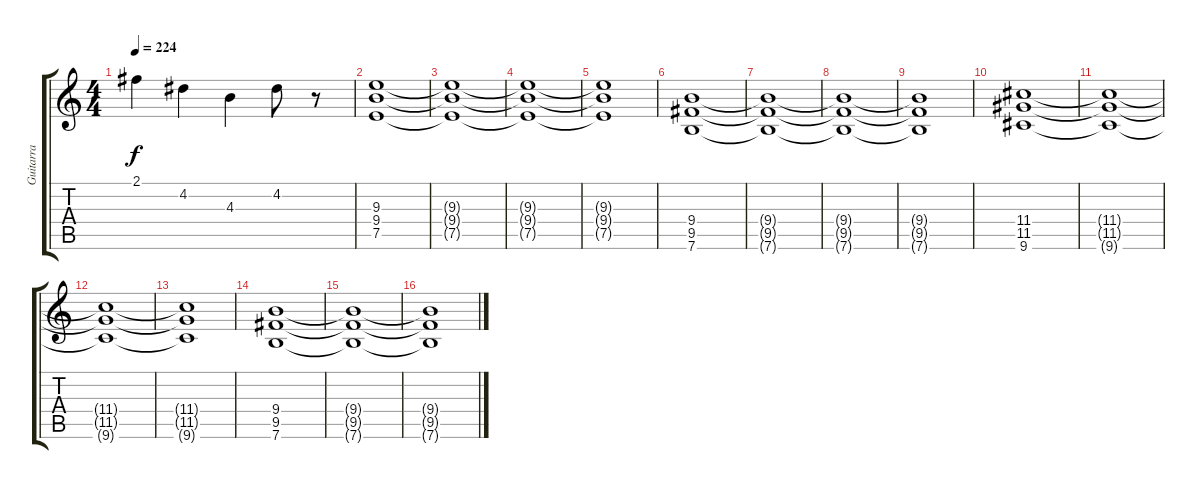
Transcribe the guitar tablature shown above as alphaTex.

\track ("Guitarra" "Guitarra") {instrument electricguitarjazz}
\staff {score tabs}
\tuning (E4 B3 G3 D3 A2 E2) {hide}
\ts (4 4)
\tempo 224
\clef g2
\ks c
2.1{t}.4{dy f} 4.2.4 4.3.4 4.2.8 r.8 |
(9.3 9.4 7.5).1{volume 8} |
(9.3{t} 9.4{t} 7.5{t}).1 |
(9.3{t} 9.4{t} 7.5{t}).1 |
(9.3{t} 9.4{t} 7.5{t}).1 |
(9.4 9.5 7.6).1 |
(9.4{t} 9.5{t} 7.6{t}).1 |
(9.4{t} 9.5{t} 7.6{t}).1 |
(9.4{t} 9.5{t} 7.6{t}).1 |
(11.4 11.5 9.6).1 |
(11.4{t} 11.5{t} 9.6{t}).1 |
(11.4{t} 11.5{t} 9.6{t}).1 |
(11.4{t} 11.5{t} 9.6{t}).1 |
(9.4 9.5 7.6).1 |
(9.4{t} 9.5{t} 7.6{t}).1 |
(9.4{t} 9.5{t} 7.6{t}).1
